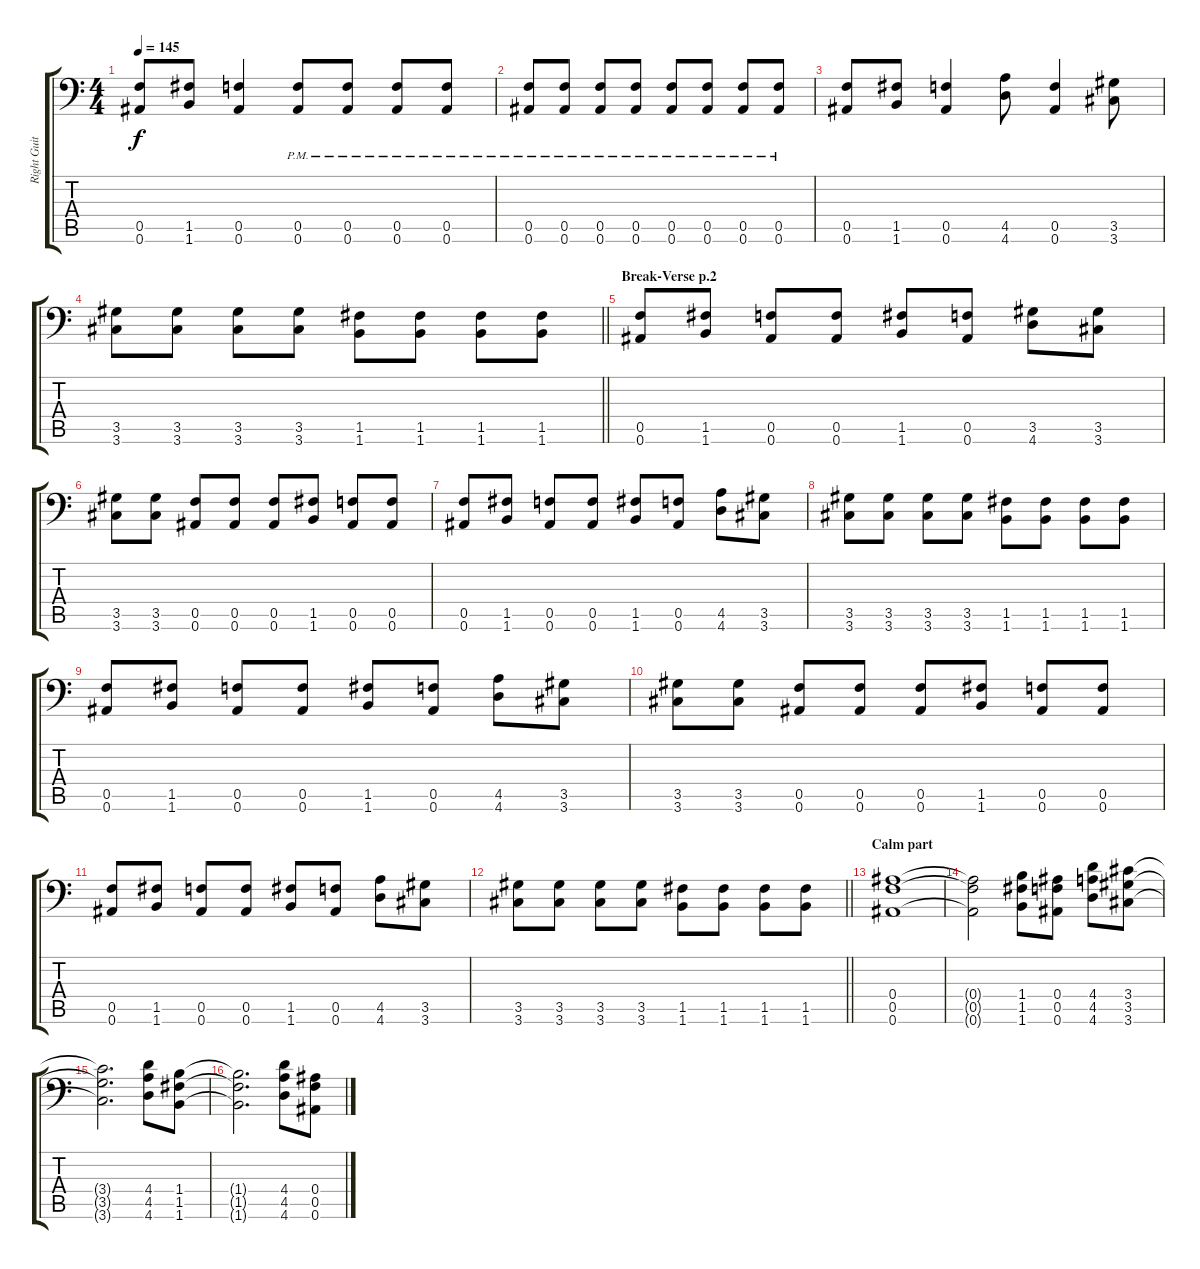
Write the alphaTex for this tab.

\track ("Right Guitar" "Right Guit") {instrument distortionguitar}
\staff {score tabs}
\tuning (C4 G3 Eb3 Bb2 F2 Bb1) {hide}
\ts (4 4)
\tempo 145
\clef f4
\ks c
(0.5 0.6).8{dy f} (1.5 1.6).8 (0.5 0.6).4 (0.5{pm} 0.6{pm}).8 (0.5{pm} 0.6{pm}).8 (0.5{pm} 0.6{pm}).8 (0.5{pm} 0.6{pm}).8 |
(0.5{pm} 0.6{pm}).8 (0.5{pm} 0.6{pm}).8 (0.5{pm} 0.6{pm}).8 (0.5{pm} 0.6{pm}).8 (0.5{pm} 0.6{pm}).8 (0.5{pm} 0.6{pm}).8 (0.5{pm} 0.6{pm}).8 (0.5{pm} 0.6{pm}).8 |
(0.5 0.6).8 (1.5 1.6).8 (0.5 0.6).4 (4.5 4.6).8 (0.5 0.6).4 (3.5 3.6).8 |
\barLineRight lightlight
(3.5 3.6).8 (3.5 3.6).8 (3.5 3.6).8 (3.5 3.6).8 (1.5 1.6).8 (1.5 1.6).8 (1.5 1.6).8 (1.5 1.6).8 |
\section ("" "Break-Verse p.2")
(0.5 0.6).8 (1.5 1.6).8 (0.5 0.6).8 (0.5 0.6).8 (1.5 1.6).8 (0.5 0.6).8 (3.5 4.6).8 (3.5 3.6).8 |
(3.5 3.6).8 (3.5 3.6).8 (0.5 0.6).8 (0.5 0.6).8 (0.5 0.6).8 (1.5 1.6).8 (0.5 0.6).8 (0.5 0.6).8 |
(0.5 0.6).8 (1.5 1.6).8 (0.5 0.6).8 (0.5 0.6).8 (1.5 1.6).8 (0.5 0.6).8 (4.5 4.6).8 (3.5 3.6).8 |
(3.5 3.6).8 (3.5 3.6).8 (3.5 3.6).8 (3.5 3.6).8 (1.5 1.6).8 (1.5 1.6).8 (1.5 1.6).8 (1.5 1.6).8 |
(0.5 0.6).8 (1.5 1.6).8 (0.5 0.6).8 (0.5 0.6).8 (1.5 1.6).8 (0.5 0.6).8 (4.5 4.6).8 (3.5 3.6).8 |
(3.5 3.6).8 (3.5 3.6).8 (0.5 0.6).8 (0.5 0.6).8 (0.5 0.6).8 (1.5 1.6).8 (0.5 0.6).8 (0.5 0.6).8 |
(0.5 0.6).8 (1.5 1.6).8 (0.5 0.6).8 (0.5 0.6).8 (1.5 1.6).8 (0.5 0.6).8 (4.5 4.6).8 (3.5 3.6).8 |
\barLineRight lightlight
(3.5 3.6).8 (3.5 3.6).8 (3.5 3.6).8 (3.5 3.6).8 (1.5 1.6).8 (1.5 1.6).8 (1.5 1.6).8 (1.5 1.6).8 |
\section ("" "Calm part")
(0.4 0.5 0.6).1{volume 14} |
(0.4{t} 0.5{t} 0.6{t}).2 (1.4 1.5 1.6).8 (0.4 0.5 0.6).8 (4.4 4.5 4.6).8 (3.4 3.5 3.6).8 |
(3.4{t} 3.5{t} 3.6{t}).2{d} (4.4 4.5 4.6).8 (1.4 1.5 1.6).8 |
(1.4{t} 1.5{t} 1.6{t}).2{d} (4.4 4.5 4.6).8 (0.4 0.5 0.6).8
